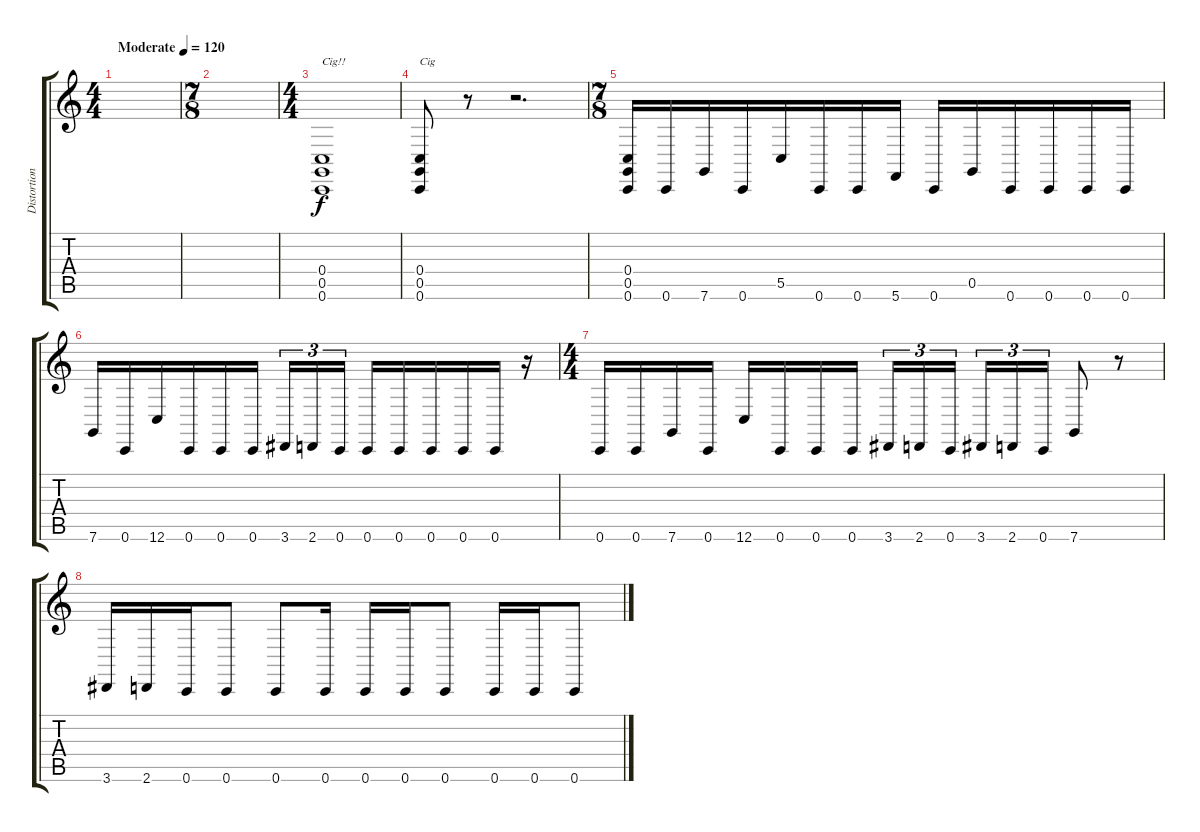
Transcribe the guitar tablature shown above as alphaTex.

\track ("Distortion Guitar" "Distortion") {instrument synthbrass1}
\staff {score tabs}
\tuning (D4 A3 F3 C3 G2 C2) {hide}
\ts (4 4)
\tempo (120 "Moderate")
\clef g2
\ks c
|
\ts (7 8)
|
\ts (4 4)
(0.4 0.5 0.6).1{txt "Cig!!"} |
(0.4 0.5 0.6).8{txt "Cig"} r.8 r.2{d} |
\ts (7 8)
(0.4 0.5 0.6).16 0.6.16 7.6.16 0.6.16 5.5.16 0.6.16 0.6.16 5.6.16 0.6.16 0.5.16 0.6.16 0.6.16 0.6.16 0.6.16 |
7.6.16 0.6.16 12.6.16 0.6.16 0.6.16 0.6.16 3.6.16{tu (3 2)} 2.6.16{tu (3 2)} 0.6.16{tu (3 2)} 0.6.16 0.6.16 0.6.16 0.6.16 0.6.16 r.16 |
\ts (4 4)
0.6.16 0.6.16 7.6.16 0.6.16 12.6.16 0.6.16 0.6.16 0.6.16 3.6.16{tu (3 2)} 2.6.16{tu (3 2)} 0.6.16{tu (3 2) beam splitsecondary} 3.6.16{tu (3 2)} 2.6.16{tu (3 2)} 0.6.16{tu (3 2)} 7.6.8 r.8 |
3.6.16 2.6.16 0.6.16 0.6.8 0.6.8 0.6.16 0.6.16 0.6.16 0.6.8 0.6.16 0.6.16 0.6.8
